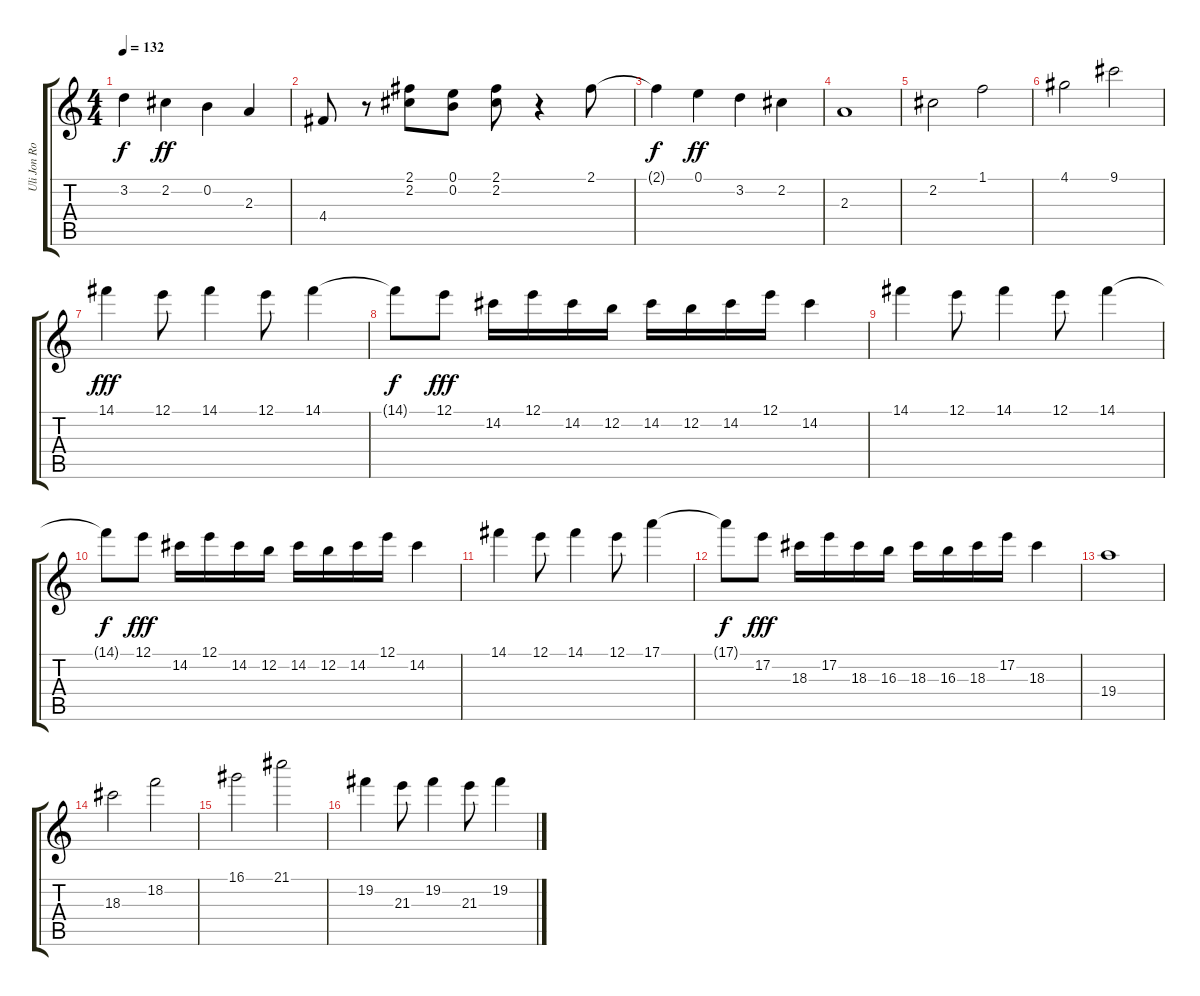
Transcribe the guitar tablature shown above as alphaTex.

\track ("Uli Jon Roth" "Uli Jon Ro") {instrument overdrivenguitar}
\staff {score tabs}
\tuning (E4 B3 G3 D3 A2 E2) {hide}
\ts (4 4)
\tempo 132
\clef g2
\ks c
3.2{t}.4{dy f} 2.2.4{dy ff} 0.2.4 2.3.4 |
4.4.8 r.8 (2.1 2.2).8 (0.1 0.2).8 (2.1 2.2).8 r.4 2.1.8 |
2.1{t}.4{dy f} 0.1.4{dy ff} 3.2.4 2.2.4 |
2.3.1 |
2.2.2 1.1.2 |
4.1.2 9.1.2 |
14.1.4{dy fff} 12.1.8 14.1.4 12.1.8 14.1.4 |
14.1{t}.8{dy f} 12.1.8{dy fff} 14.2.16 12.1.16 14.2.16 12.2.16 14.2.16 12.2.16 14.2.16 12.1.16 14.2.4 |
14.1.4 12.1.8 14.1.4 12.1.8 14.1.4 |
14.1{t}.8{dy f} 12.1.8{dy fff} 14.2.16 12.1.16 14.2.16 12.2.16 14.2.16 12.2.16 14.2.16 12.1.16 14.2.4 |
14.1.4 12.1.8 14.1.4 12.1.8 17.1.4 |
17.1{t}.8{dy f} 17.2.8{dy fff} 18.3.16 17.2.16 18.3.16 16.3.16 18.3.16 16.3.16 18.3.16 17.2.16 18.3.4 |
19.4.1 |
18.3.2 18.2.2 |
16.1.2 21.1.2 |
19.2.4 21.3.8 19.2.4 21.3.8 19.2.4
